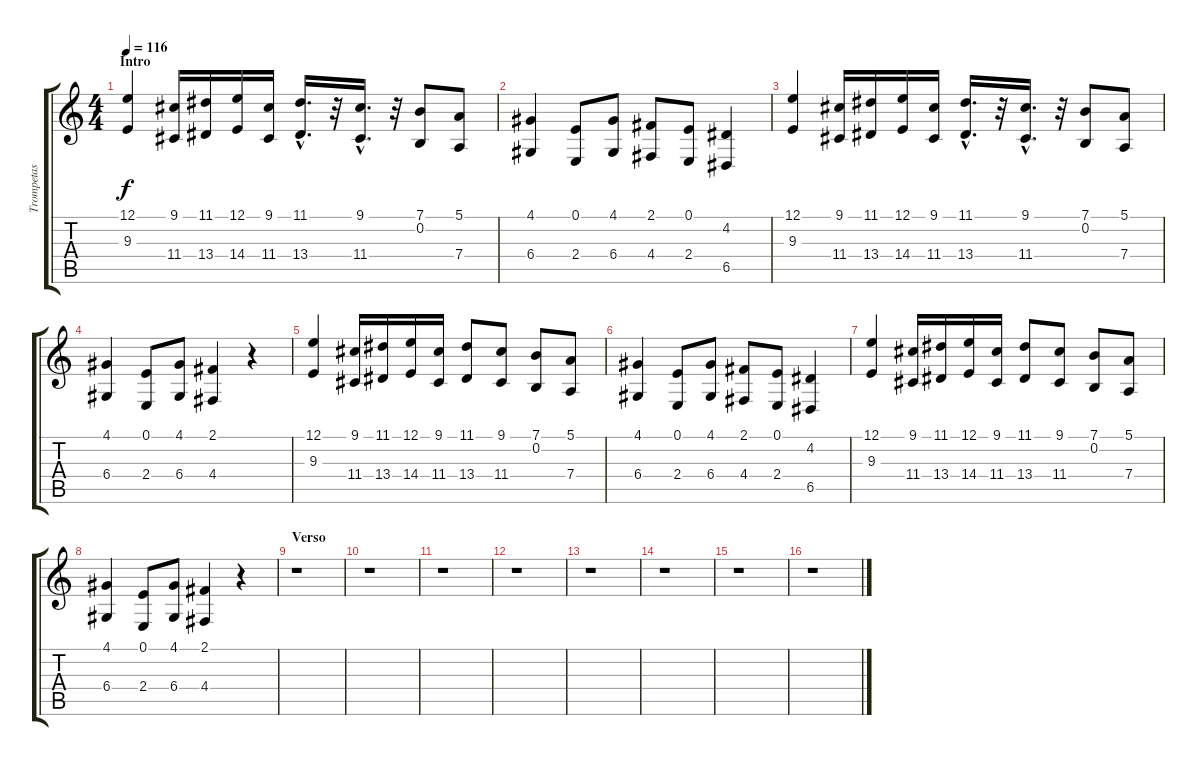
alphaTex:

\track ("Trompetas" "Trompetas") {instrument trumpet}
\staff {score tabs}
\tuning (E4 B3 G3 D3 A2 E2) {hide}
\ts (4 4)
\section ("" "Intro")
\tempo 116
\clef g2
\ks c
(12.1 9.3).4{dy f instrument trumpet} (9.1 11.4).16 (11.1 13.4).16 (12.1 14.4).16 (9.1 11.4).16 (11.1{hac} 13.4{hac}).16{d} r.32 (9.1{hac} 11.4{hac}).16{d} r.32 (7.1 0.2).8 (5.1 7.4).8 |
(4.1 6.4).4 (0.1 2.4).8 (4.1 6.4).8 (2.1 4.4).8 (0.1 2.4).8 (4.2 6.5).4 |
(12.1 9.3).4 (9.1 11.4).16 (11.1 13.4).16 (12.1 14.4).16 (9.1 11.4).16 (11.1{hac} 13.4{hac}).16{d} r.32 (9.1{hac} 11.4{hac}).16{d} r.32 (7.1 0.2).8 (5.1 7.4).8 |
(4.1 6.4).4 (0.1 2.4).8 (4.1 6.4).8 (2.1 4.4).4 r.4 |
(12.1 9.3).4 (9.1 11.4).16 (11.1 13.4).16 (12.1 14.4).16 (9.1 11.4).16 (11.1 13.4).8 (9.1 11.4).8 (7.1 0.2).8 (5.1 7.4).8 |
(4.1 6.4).4 (0.1 2.4).8 (4.1 6.4).8 (2.1 4.4).8 (0.1 2.4).8 (4.2 6.5).4 |
(12.1 9.3).4 (9.1 11.4).16 (11.1 13.4).16 (12.1 14.4).16 (9.1 11.4).16 (11.1 13.4).8 (9.1 11.4).8 (7.1 0.2).8 (5.1 7.4).8 |
(4.1 6.4).4 (0.1 2.4).8 (4.1 6.4).8 (2.1 4.4).4 r.4 |
\section ("" "Verso")
r.1 |
r.1 |
r.1 |
r.1 |
r.1 |
r.1 |
r.1 |
r.1
